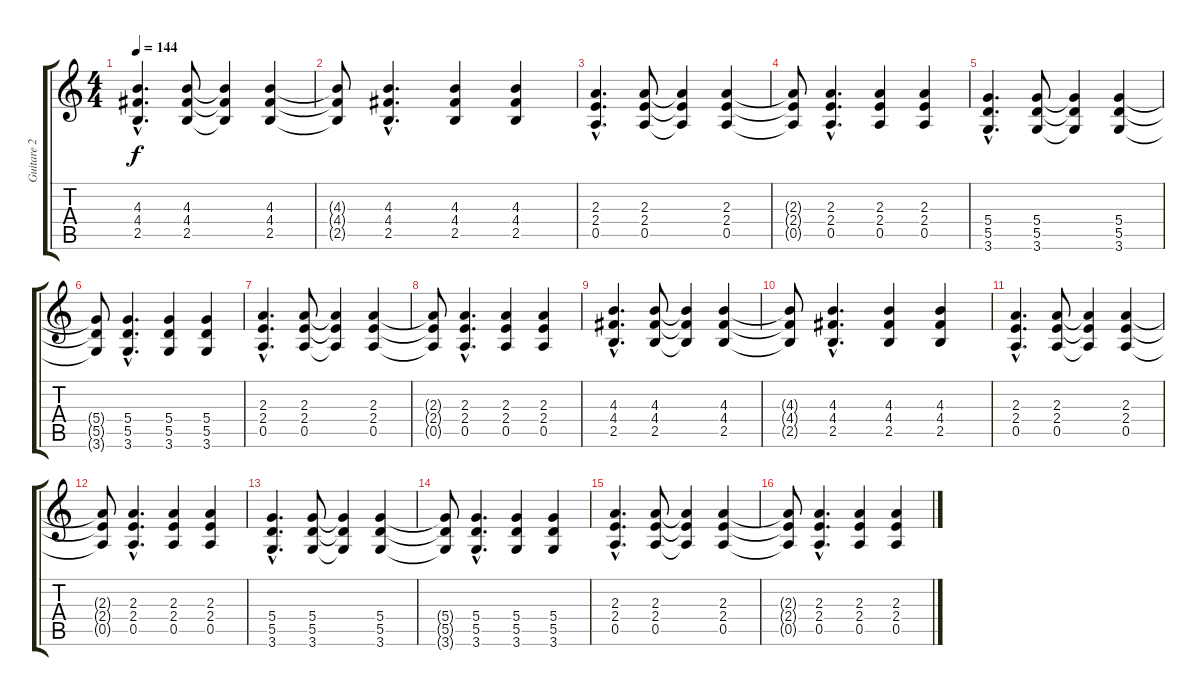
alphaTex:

\track ("Guitare 2 ( Electrique )" "Guitare 2 ") {instrument distortionguitar}
\staff {score tabs}
\tuning (E4 B3 G3 D3 A2 E2) {hide}
\ts (4 4)
\tempo 144
\clef g2
\ks c
(4.3{hac} 4.4{hac} 2.5{hac}).4{d dy f} (4.3 4.4 2.5).8 (4.3{t} 4.4{t} 2.5{t}).4 (4.3 4.4 2.5).4 |
(4.3{t} 4.4{t} 2.5{t}).8 (4.3{hac} 4.4{hac} 2.5{hac}).4{d} (4.3 4.4 2.5).4 (4.3 4.4 2.5).4 |
(2.3{hac} 2.4{hac} 0.5{hac}).4{d} (2.3 2.4 0.5).8 (2.3{t} 2.4{t} 0.5{t}).4 (2.3 2.4 0.5).4 |
(2.3{t} 2.4{t} 0.5{t}).8 (2.3{hac} 2.4{hac} 0.5{hac}).4{d} (2.3 2.4 0.5).4 (2.3 2.4 0.5).4 |
(5.4{hac} 5.5{hac} 3.6{hac}).4{d} (5.4 5.5 3.6).8 (5.4{t} 5.5{t} 3.6{t}).4 (5.4 5.5 3.6).4 |
(5.4{t} 5.5{t} 3.6{t}).8 (5.4{hac} 5.5{hac} 3.6{hac}).4{d} (5.4 5.5 3.6).4 (5.4 5.5 3.6).4 |
(2.3{hac} 2.4{hac} 0.5{hac}).4{d} (2.3 2.4 0.5).8 (2.3{t} 2.4{t} 0.5{t}).4 (2.3 2.4 0.5).4 |
(2.3{t} 2.4{t} 0.5{t}).8 (2.3{hac} 2.4{hac} 0.5{hac}).4{d} (2.3 2.4 0.5).4 (2.3 2.4 0.5).4 |
(4.3{hac} 4.4{hac} 2.5{hac}).4{d} (4.3 4.4 2.5).8 (4.3{t} 4.4{t} 2.5{t}).4 (4.3 4.4 2.5).4 |
(4.3{t} 4.4{t} 2.5{t}).8 (4.3{hac} 4.4{hac} 2.5{hac}).4{d} (4.3 4.4 2.5).4 (4.3 4.4 2.5).4 |
(2.3{hac} 2.4{hac} 0.5{hac}).4{d} (2.3 2.4 0.5).8 (2.3{t} 2.4{t} 0.5{t}).4 (2.3 2.4 0.5).4 |
(2.3{t} 2.4{t} 0.5{t}).8 (2.3{hac} 2.4{hac} 0.5{hac}).4{d} (2.3 2.4 0.5).4 (2.3 2.4 0.5).4 |
(5.4{hac} 5.5{hac} 3.6{hac}).4{d} (5.4 5.5 3.6).8 (5.4{t} 5.5{t} 3.6{t}).4 (5.4 5.5 3.6).4 |
(5.4{t} 5.5{t} 3.6{t}).8 (5.4{hac} 5.5{hac} 3.6{hac}).4{d} (5.4 5.5 3.6).4 (5.4 5.5 3.6).4 |
(2.3{hac} 2.4{hac} 0.5{hac}).4{d} (2.3 2.4 0.5).8 (2.3{t} 2.4{t} 0.5{t}).4 (2.3 2.4 0.5).4 |
(2.3{t} 2.4{t} 0.5{t}).8 (2.3{hac} 2.4{hac} 0.5{hac}).4{d} (2.3 2.4 0.5).4 (2.3 2.4 0.5).4
